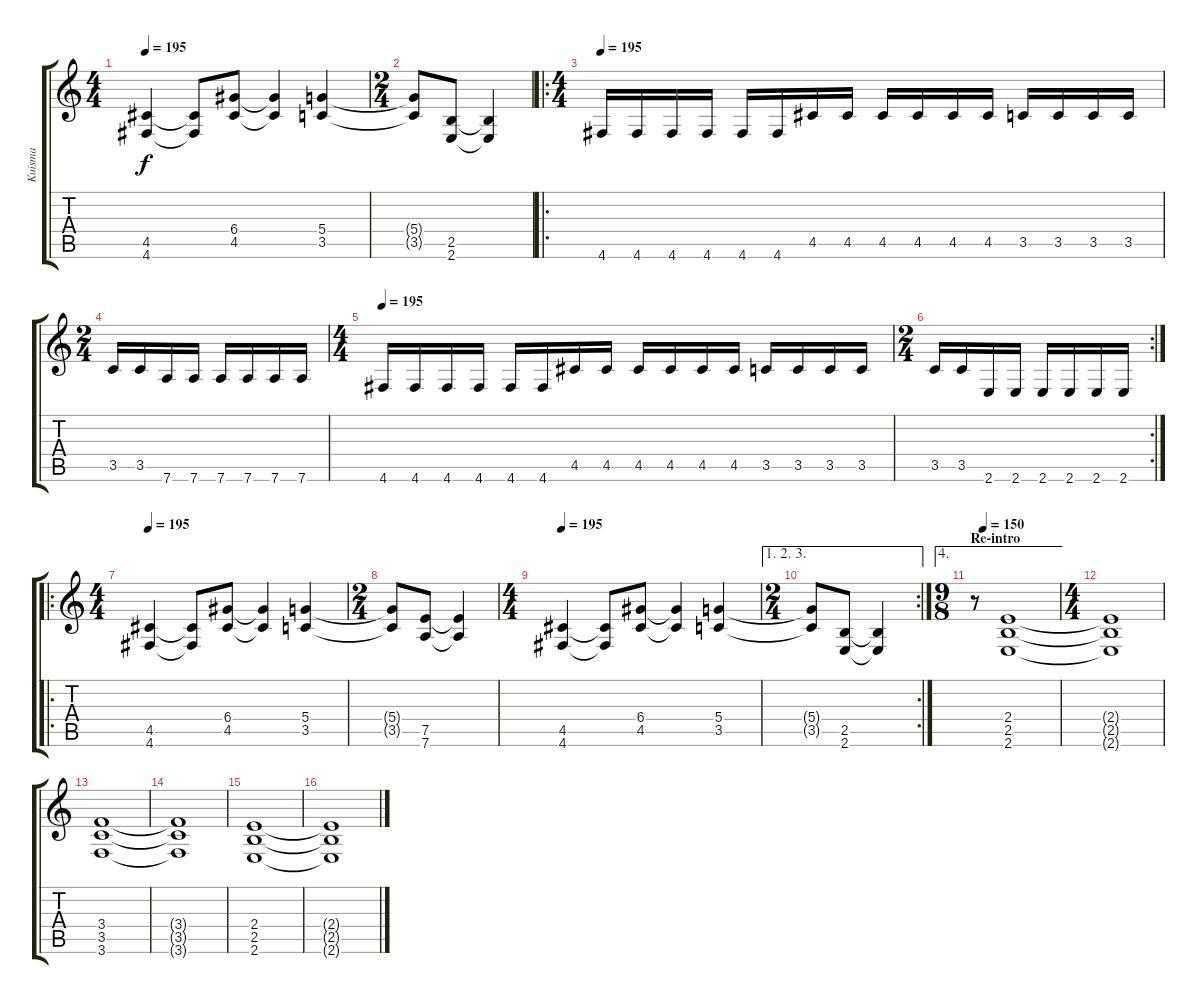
\track ("Kuisma" "Kuisma") {instrument distortionguitar}
\staff {score tabs}
\tuning (E4 B3 G3 D3 A2 D2) {hide}
\ts (4 4)
\tempo 195
\clef g2
\ks c
(4.5 4.6).4{dy f} (4.5{t} 4.6{t}).8 (6.4 4.5).8 (6.4{t} 4.5{t}).4 (5.4 3.5).4 |
\ts (2 4)
(5.4{t} 3.5{t}).8 (2.5 2.6).8 (2.5{t} 2.6{t}).4 |
\ro
\ts (4 4)
\tempo 195
4.6.16 4.6.16 4.6.16 4.6.16 4.6.16 4.6.16 4.5.16 4.5.16 4.5.16 4.5.16 4.5.16 4.5.16 3.5.16 3.5.16 3.5.16 3.5.16 |
\ts (2 4)
3.5.16 3.5.16 7.6.16 7.6.16 7.6.16 7.6.16 7.6.16 7.6.16 |
\ts (4 4)
\tempo 195
4.6.16 4.6.16 4.6.16 4.6.16 4.6.16 4.6.16 4.5.16 4.5.16 4.5.16 4.5.16 4.5.16 4.5.16 3.5.16 3.5.16 3.5.16 3.5.16 |
\rc 2
\ts (2 4)
3.5.16 3.5.16 2.6.16 2.6.16 2.6.16 2.6.16 2.6.16 2.6.16 |
\ro
\ts (4 4)
\tempo 195
(4.5 4.6).4 (4.5{t} 4.6{t}).8 (6.4 4.5).8 (6.4{t} 4.5{t}).4 (5.4 3.5).4 |
\ts (2 4)
(5.4{t} 3.5{t}).8 (7.5 7.6).8 (7.5{t} 7.6{t}).4 |
\ts (4 4)
\tempo 195
(4.5 4.6).4 (4.5{t} 4.6{t}).8 (6.4 4.5).8 (6.4{t} 4.5{t}).4 (5.4 3.5).4 |
\ae (1 2 3)
\rc 2
\ts (2 4)
(5.4{t} 3.5{t}).8 (2.5 2.6).8 (2.5{t} 2.6{t}).4 |
\ae 4
\ts (9 8)
\section ("" "Re-intro")
\tempo (150 0.1111111111111111)
r.8 (2.4 2.5 2.6).1 |
\ts (4 4)
(2.4{t} 2.5{t} 2.6{t}).1 |
(3.4 3.5 3.6).1 |
(3.4{t} 3.5{t} 3.6{t}).1 |
(2.4 2.5 2.6).1 |
(2.4{t} 2.5{t} 2.6{t}).1
